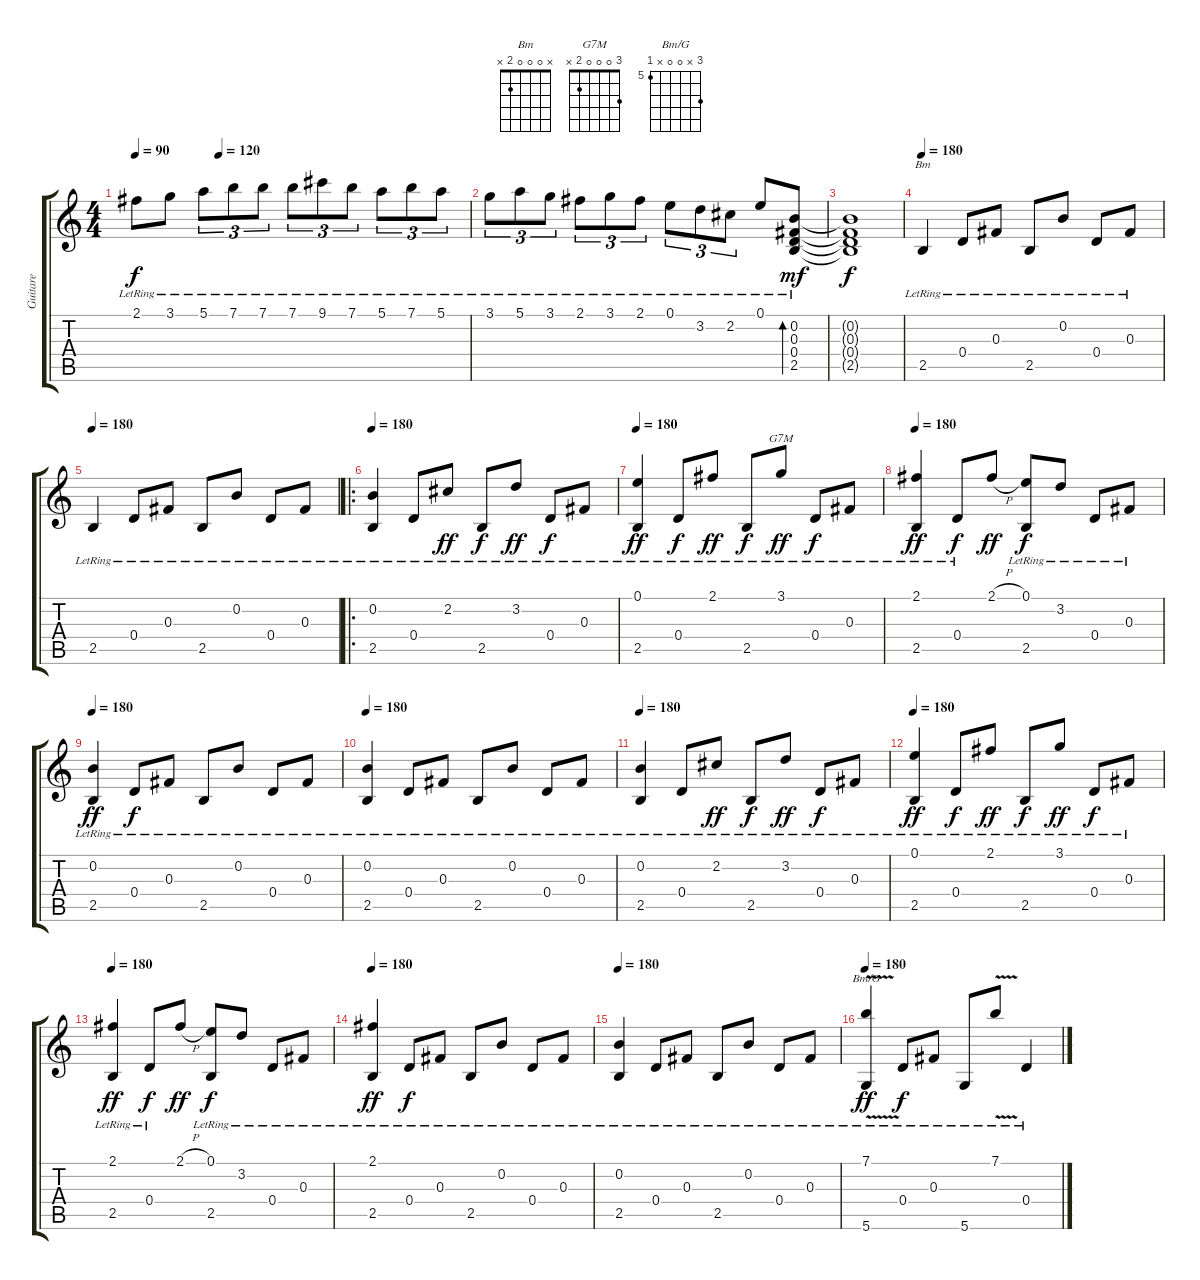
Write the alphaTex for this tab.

\track ("Guitare" "Guitare") {instrument acousticguitarnylon}
\staff {score tabs}
\tuning (E4 B3 Gb3 D3 A2 D2) {hide}
\chord ("Bm" x 0 0 0 2 x)
\chord ("G7M" 3 0 0 0 2 x)
\chord ("Bm/G" 7 x 0 0 x 5) {firstfret 5}
\ts (4 4)
\tempo 90
\tempo (120 0.25)
\clef g2
\ks c
2.1{lr}.8{dy f} 3.1{lr}.8 5.1{lr}.8{tu (3 2)} 7.1{lr}.8{tu (3 2)} 7.1{lr}.8{tu (3 2)} 7.1{lr}.8{tu (3 2)} 9.1{lr}.8{tu (3 2)} 7.1{lr}.8{tu (3 2)} 5.1{lr}.8{tu (3 2)} 7.1{lr}.8{tu (3 2)} 5.1{lr}.8{tu (3 2)} |
3.1{lr}.8{tu (3 2)} 5.1{lr}.8{tu (3 2)} 3.1{lr}.8{tu (3 2)} 2.1{lr}.8{tu (3 2)} 3.1{lr}.8{tu (3 2)} 2.1{lr}.8{tu (3 2)} 0.1{lr}.8{tu (3 2)} 3.2{lr}.8{tu (3 2)} 2.2{lr}.8{tu (3 2)} 0.1{lr}.8 (0.2{lr} 0.3{lr} 0.4{lr} 2.5{lr}).8{bd 240 dy mf} |
(0.2{t} 0.3{t} 0.4{t} 2.5{t}).1{dy f} |
\tempo 180
2.5{lr}.4{ch "Bm"} 0.4{lr}.8 0.3{lr}.8 2.5{lr}.8 0.2{lr}.8 0.4{lr}.8 0.3{lr}.8 |
\tempo 180
2.5{lr}.4 0.4{lr}.8 0.3{lr}.8 2.5{lr}.8 0.2{lr}.8 0.4{lr}.8 0.3{lr}.8 |
\ro
\tempo 180
(0.2{lr} 2.5{lr}).4 0.4{lr}.8 2.2{lr}.8{dy ff} 2.5{lr}.8{dy f} 3.2{lr}.8{dy ff} 0.4{lr}.8{dy f} 0.3{lr}.8 |
\tempo 180
(0.1{lr} 2.5{lr}).4{dy ff} 0.4{lr}.8{dy f} 2.1{lr}.8{dy ff} 2.5{lr}.8{dy f} 3.1{lr}.8{ch "G7M" dy ff} 0.4{lr}.8{dy f} 0.3{lr}.8 |
\tempo 180
(2.1{lr} 2.5{lr}).4{dy ff} 0.4{lr}.8{dy f} 2.1{h}.8{dy ff} (0.1{lr} 2.5{lr}).8{dy f} 3.2{lr}.8 0.4{lr}.8 0.3{lr}.8 |
\tempo 180
(0.2{lr} 2.5{lr}).4{dy ff} 0.4{lr}.8{dy f} 0.3{lr}.8 2.5{lr}.8 0.2{lr}.8 0.4{lr}.8 0.3{lr}.8 |
\tempo 180
(0.2{lr} 2.5{lr}).4 0.4{lr}.8 0.3{lr}.8 2.5{lr}.8 0.2{lr}.8 0.4{lr}.8 0.3{lr}.8 |
\tempo 180
(0.2{lr} 2.5{lr}).4 0.4{lr}.8 2.2{lr}.8{dy ff} 2.5{lr}.8{dy f} 3.2{lr}.8{dy ff} 0.4{lr}.8{dy f} 0.3{lr}.8 |
\tempo 180
(0.1{lr} 2.5{lr}).4{dy ff} 0.4{lr}.8{dy f} 2.1{lr}.8{dy ff} 2.5{lr}.8{dy f} 3.1{lr}.8{dy ff} 0.4{lr}.8{dy f} 0.3{lr}.8 |
\tempo 180
(2.1{lr} 2.5{lr}).4{dy ff} 0.4{lr}.8{dy f} 2.1{h}.8{dy ff} (0.1{lr} 2.5{lr}).8{dy f} 3.2{lr}.8 0.4{lr}.8 0.3{lr}.8 |
\tempo 180
(2.1{lr} 2.5{lr}).4{dy ff} 0.4{lr}.8{dy f} 0.3{lr}.8 2.5{lr}.8 0.2{lr}.8 0.4{lr}.8 0.3{lr}.8 |
\tempo 180
(0.2{lr} 2.5{lr}).4 0.4{lr}.8 0.3{lr}.8 2.5{lr}.8 0.2{lr}.8 0.4{lr}.8 0.3{lr}.8 |
\tempo 180
(7.1{v lr} 5.6{lr}).4{ch "Bm/G" dy ff} 0.4{lr}.8{dy f} 0.3{lr}.8 5.6{lr}.8 7.1{v lr}.8 0.4{lr}.4
